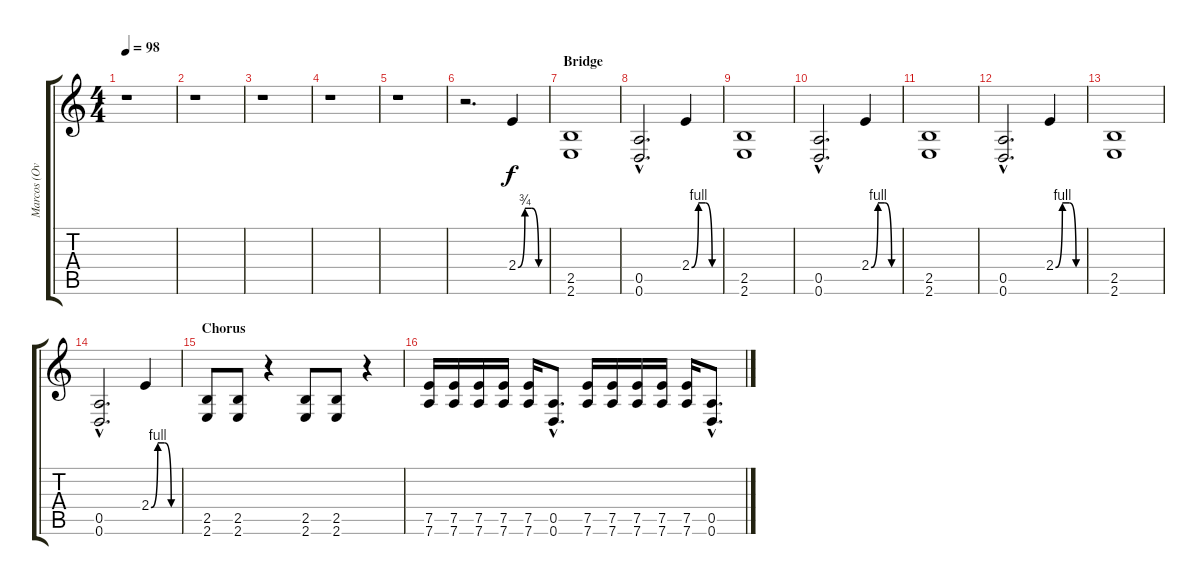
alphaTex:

\track ("Marcos (Ovrdriven)" "Marcos (Ov") {instrument overdrivenguitar}
\staff {score tabs}
\tuning (E4 B3 G3 D3 A2 D2) {hide}
\ts (4 4)
\tempo 98
\clef g2
\ks c
r.1{dy f} |
r.1 |
r.1 |
r.1 |
r.1 |
r.2{d volume 13} 2.4{be (custom 0 0 15 3 30 3 45 0 60 0)}.4 |
\section ("" "Bridge")
(2.5 2.6).1 |
(0.5{hac} 0.6{hac}).2{d} 2.4{be (custom 0 0 15 4 30 4 45 0 60 0)}.4 |
(2.5 2.6).1 |
(0.5{hac} 0.6{hac}).2{d} 2.4{be (custom 0 0 15 4 30 4 45 0 60 0)}.4 |
(2.5 2.6).1 |
(0.5{hac} 0.6{hac}).2{d} 2.4{be (custom 0 0 15 4 30 4 45 0 60 0)}.4 |
(2.5 2.6).1 |
(0.5{hac} 0.6{hac}).2{d} 2.4{be (custom 0 0 15 4 30 4 45 0 60 0)}.4 |
\section ("" "Chorus")
(2.5 2.6).8 (2.5 2.6).8 r.4 (2.5 2.6).8 (2.5 2.6).8 r.4 |
(7.5 7.6).16 (7.5 7.6).16 (7.5 7.6).16 (7.5 7.6).16 (7.5 7.6).16 (0.5{hac} 0.6{hac}).8{d} (7.5 7.6).16 (7.5 7.6).16 (7.5 7.6).16 (7.5 7.6).16 (7.5 7.6).16 (0.5{hac} 0.6{hac}).8{d}
